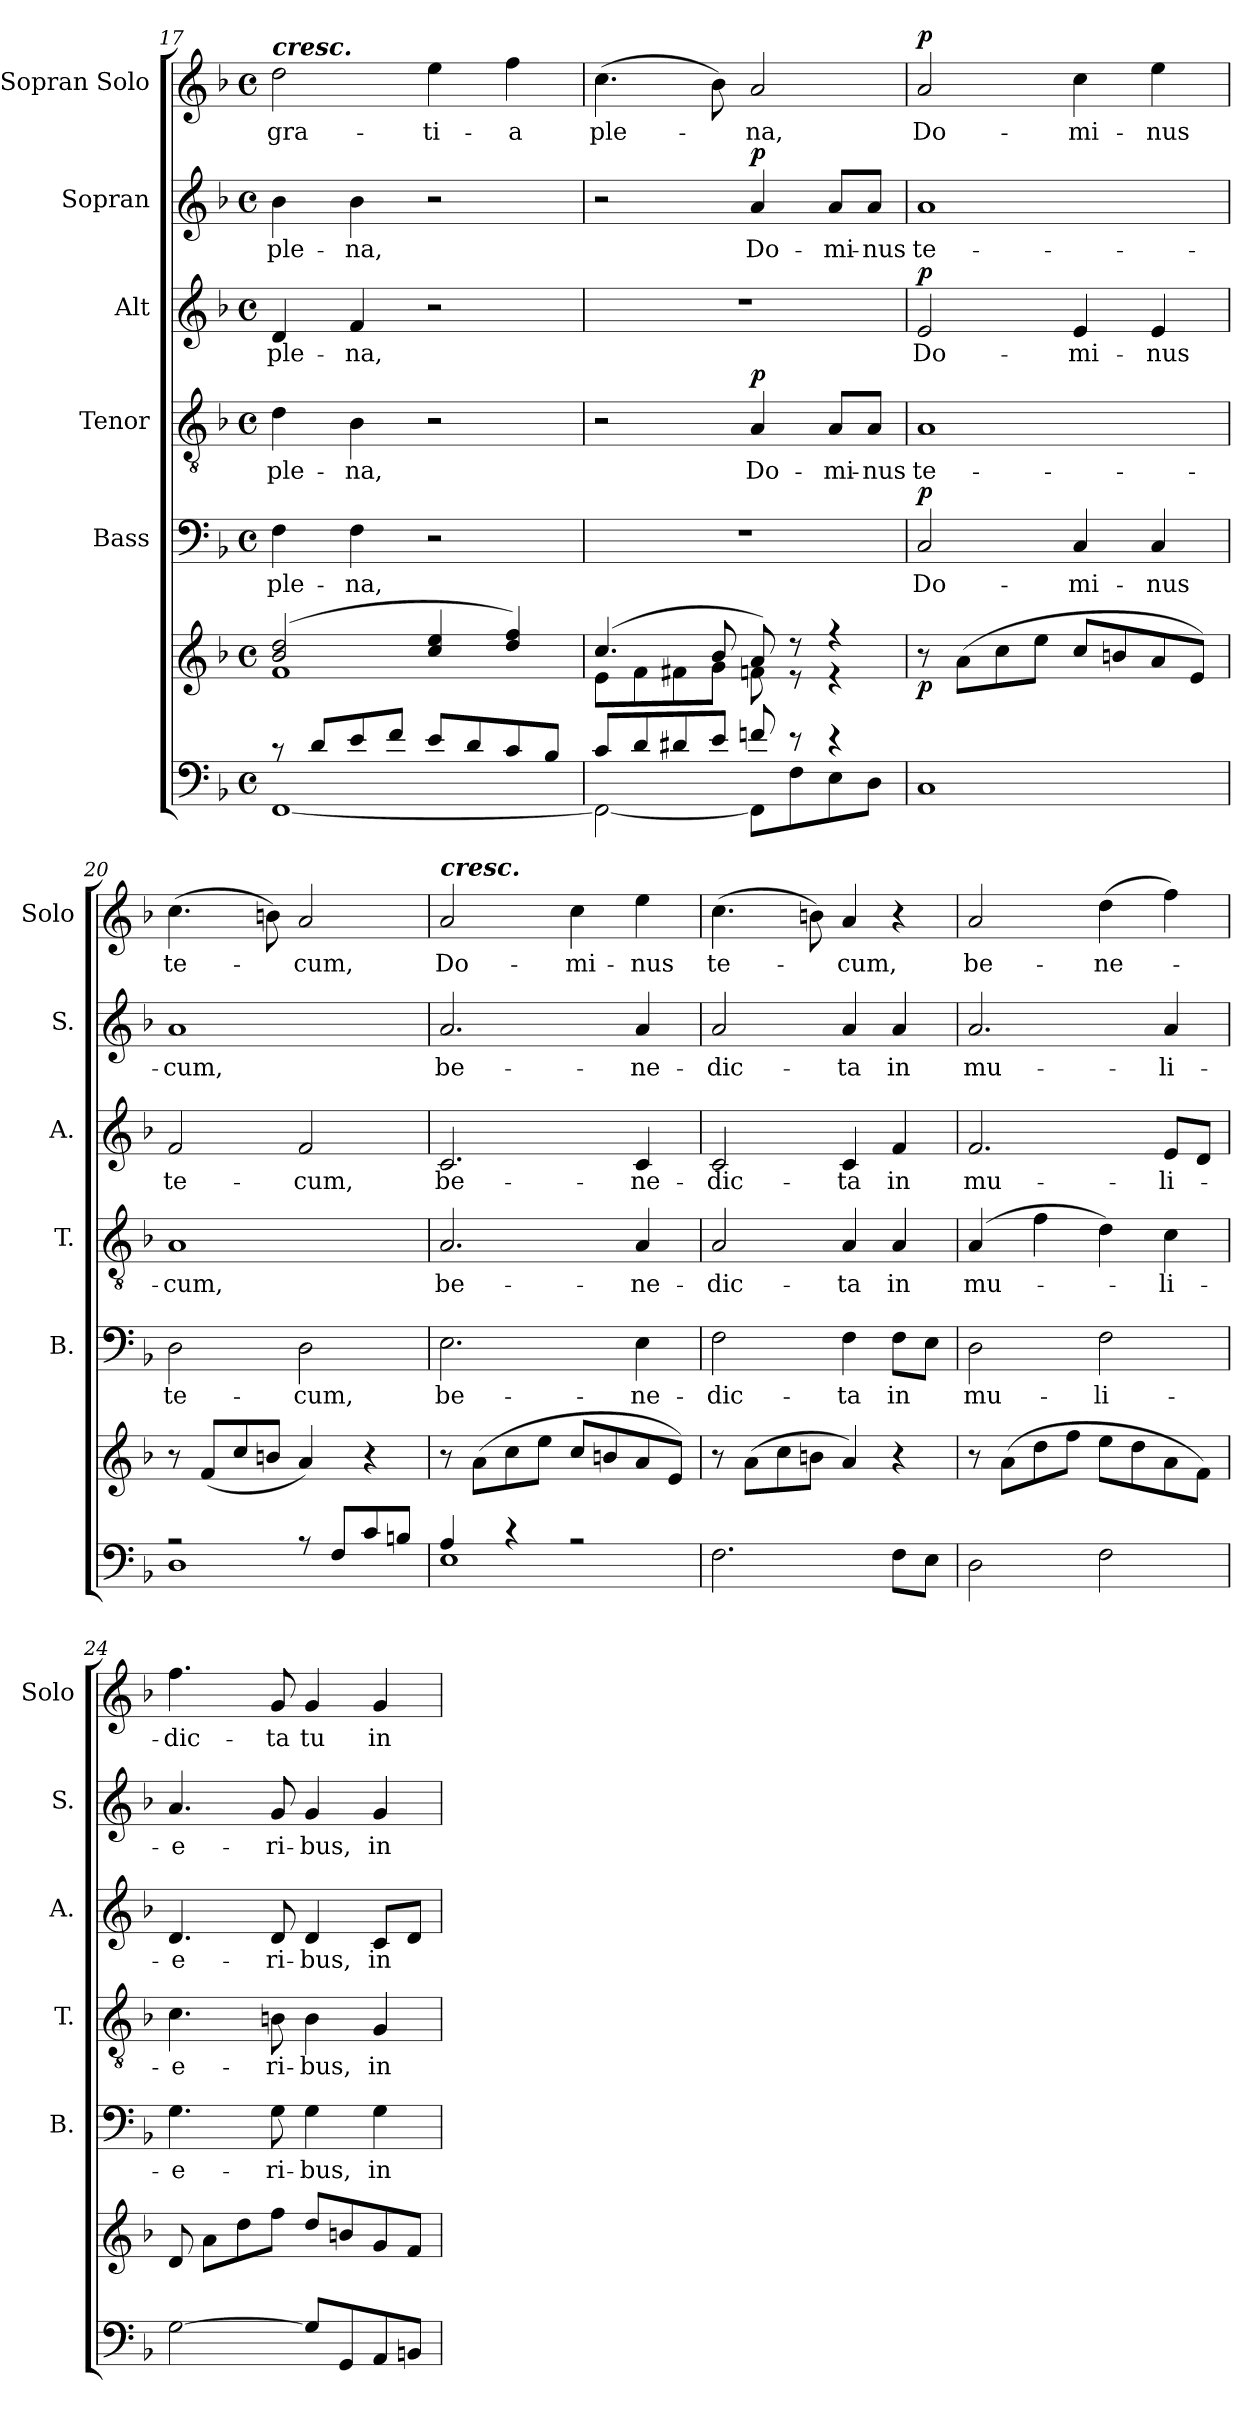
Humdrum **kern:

**kern	**kern	**dynam	**kern	**text	**dynam	**kern	**text	**dynam	**kern	**text	**dynam	**kern	**text	**dynam	**kern	**text	**dynam
*part6	*part6	*part6	*part5	*part5	*part5	*part4	*part4	*part4	*part3	*part3	*part3	*part2	*part2	*part2	*part1	*part1	*part1
*staff7	*staff6	*staff6/7	*staff5	*staff5	*staff5	*staff4	*staff4	*staff4	*staff3	*staff3	*staff3	*staff2	*staff2	*staff2	*staff1	*staff1	*staff1
*	*	*	*I"Bass	*	*	*I"Tenor	*	*	*I"Alt	*	*	*I"Sopran	*	*	*I"Sopran Solo	*	*
*	*	*	*I'B.	*	*	*I'T.	*	*	*I'A.	*	*	*I'S.	*	*	*I'Solo	*	*
*clefF4	*clefG2	*	*clefF4	*	*	*clefGv2	*	*	*clefG2	*	*	*clefG2	*	*	*clefG2	*	*
*k[b-]	*k[b-]	*	*k[b-]	*	*	*k[b-]	*	*	*k[b-]	*	*	*k[b-]	*	*	*k[b-]	*	*
*F:	*F:	*	*F:	*	*	*F:	*	*	*F:	*	*	*F:	*	*	*F:	*	*
*M4/4	*M4/4	*	*M4/4	*	*	*M4/4	*	*	*M4/4	*	*	*M4/4	*	*	*M4/4	*	*
*met(c)	*met(c)	*	*met(c)	*	*	*met(c)	*	*	*met(c)	*	*	*met(c)	*	*	*met(c)	*	*
=17	=17	=17	=17	=17	=17	=17	=17	=17	=17	=17	=17	=17	=17	=17	=17	=17	=17
*^	*^	*	*	*	*	*	*	*	*	*	*	*	*	*	*	*	*
!	!	!	!	!	!	!	!	!	!	!	!	!	!	!	!	!	!LO:TX:a:Bi:t=cresc.	!	!
!	!	!	!	!	!	!LO:LY:b	!	!	!LO:LY:b	!	!	!LO:LY:b	!	!	!LO:LY:b	!	!	!LO:LY:b	!
8rc	[<1FF	(2b-/ 2dd/	1f	.	4F\	ple-	.	4d\	ple-	.	4d/	ple-	.	4b-\	ple-	.	2dd\	gra-	.
8d/L	.	.	.	.	.	.	.	.	.	.	.	.	.	.	.	.	.	.	.
!	!	!	!	!	!	!LO:LY:b	!	!	!LO:LY:b	!	!	!LO:LY:b	!	!	!LO:LY:b	!	!	!	!
8e/	.	.	.	.	4F\	-na,	.	4B-\	-na,	.	4f/	-na,	.	4b-\	-na,	.	.	.	.
8f/J	.	.	.	.	.	.	.	.	.	.	.	.	.	.	.	.	.	.	.
!	!	!	!	!	!	!	!	!	!	!	!	!	!	!	!	!	!	!LO:LY:b	!
8e/L	.	4cc/ 4ee/	.	.	2r	.	.	2r	.	.	2r	.	.	2r	.	.	4ee\	-ti-	.
8d/	.	.	.	.	.	.	.	.	.	.	.	.	.	.	.	.	.	.	.
!	!	!	!	!	!	!	!	!	!	!	!	!	!	!	!	!	!	!LO:LY:b	!
8c/	.	4dd/ 4ff/)	.	.	.	.	.	.	.	.	.	.	.	.	.	.	4ff\	-a	.
8B-/J	.	.	.	.	.	.	.	.	.	.	.	.	.	.	.	.	.	.	.
!!LO:LB:g=z
=18	=18	=18	=18	=18	=18	=18	=18	=18	=18	=18	=18	=18	=18	=18	=18	=18	=18	=18	=18
!	!	!	!	!	!	!	!	!	!	!	!	!	!	!	!	!	!	!LO:LY:b	!
8c/L	2FF\_	(4.cc/	8e\L	.	1r	.	.	2r	.	.	1r	.	.	2r	.	.	(>4.cc\	ple-	.
8d/	.	.	8f\	.	.	.	.	.	.	.	.	.	.	.	.	.	.	.	.
8d#X/	.	.	8f#X\	.	.	.	.	.	.	.	.	.	.	.	.	.	.	.	.
8e/J	.	8b-/	8g\J	.	.	.	.	.	.	.	.	.	.	.	.	.	8b-\)	.	.
!	!	!	!	!	!	!	!	!	!LO:LY:b	!LO:DY:a	!	!	!	!	!LO:LY:b	!LO:DY:a	!	!LO:LY:b	!
8fn/	8FF\L]	8a/)	8fn\	.	.	.	.	4A/	Do-	p	.	.	.	4a/	Do-	p	2a/	-na,	.
8rd	8F\	8r	8r	.	.	.	.	.	.	.	.	.	.	.	.	.	.	.	.
!	!	!	!	!	!	!	!	!	!LO:LY:b	!	!	!	!	!	!LO:LY:b	!	!	!	!
4rd	8E\	4r	4r	.	.	.	.	8A/L	-mi-	.	.	.	.	8a/L	-mi-	.	.	.	.
!	!	!	!	!	!	!	!	!	!LO:LY:b	!	!	!	!	!	!LO:LY:b	!	!	!	!
.	8D\J	.	.	.	.	.	.	8A/J	-nus	.	.	.	.	8a/J	-nus	.	.	.	.
*	*	*v	*v	*	*	*	*	*	*	*	*	*	*	*	*	*	*	*	*
=19	=19	=19	=19	=19	=19	=19	=19	=19	=19	=19	=19	=19	=19	=19	=19	=19	=19	=19
!	!	!	!LO:DY:b	!	!LO:LY:b	!LO:DY:a	!	!LO:LY:b	!	!	!LO:LY:b	!LO:DY:a	!	!LO:LY:b	!	!	!LO:LY:b	!LO:DY:a
*v	*v	*	*	*	*	*	*	*	*	*	*	*	*	*	*	*	*	*
1C	8r	p	2C/	Do-	p	1A	te-	.	2e/	Do-	p	1a	te-	.	2a/	Do-	p
.	(>8a\L	.	.	.	.	.	.	.	.	.	.	.	.	.	.	.	.
.	8cc\	.	.	.	.	.	.	.	.	.	.	.	.	.	.	.	.
.	8ee\J	.	.	.	.	.	.	.	.	.	.	.	.	.	.	.	.
!	!	!	!	!LO:LY:b	!	!	!	!	!	!LO:LY:b	!	!	!	!	!	!LO:LY:b	!
.	8cc/L	.	4C/	-mi-	.	.	.	.	4e/	-mi-	.	.	.	.	4cc\	-mi-	.
.	8bn/	.	.	.	.	.	.	.	.	.	.	.	.	.	.	.	.
!	!	!	!	!LO:LY:b	!	!	!	!	!	!LO:LY:b	!	!	!	!	!	!LO:LY:b	!
.	8a/	.	4C/	-nus	.	.	.	.	4e/	-nus	.	.	.	.	4ee\	-nus	.
.	8e/J)	.	.	.	.	.	.	.	.	.	.	.	.	.	.	.	.
=20	=20	=20	=20	=20	=20	=20	=20	=20	=20	=20	=20	=20	=20	=20	=20	=20	=20
*^	*	*	*	*	*	*	*	*	*	*	*	*	*	*	*	*	*
!	!	!	!	!	!LO:LY:b	!	!	!LO:LY:b	!	!	!LO:LY:b	!	!	!LO:LY:b	!	!	!LO:LY:b	!
2rA	1D	8r	.	2D\	te-	.	1A	-cum,	.	2f/	te-	.	1a	-cum,	.	(>4.cc\	te-	.
.	.	(<8f/L	.	.	.	.	.	.	.	.	.	.	.	.	.	.	.	.
.	.	8cc/	.	.	.	.	.	.	.	.	.	.	.	.	.	.	.	.
.	.	8bn/J	.	.	.	.	.	.	.	.	.	.	.	.	.	8bn\)	.	.
!	!	!	!	!	!LO:LY:b	!	!	!	!	!	!LO:LY:b	!	!	!	!	!	!LO:LY:b	!
8rA	.	4a/)	.	2D\	-cum,	.	.	.	.	2f/	-cum,	.	.	.	.	2a/	-cum,	.
8F/L	.	.	.	.	.	.	.	.	.	.	.	.	.	.	.	.	.	.
8c/	.	4r	.	.	.	.	.	.	.	.	.	.	.	.	.	.	.	.
8Bn/J	.	.	.	.	.	.	.	.	.	.	.	.	.	.	.	.	.	.
=21	=21	=21	=21	=21	=21	=21	=21	=21	=21	=21	=21	=21	=21	=21	=21	=21	=21	=21
!	!	!	!	!	!	!	!	!	!	!	!	!	!	!	!	!LO:TX:a:Bi:t=cresc.	!	!
!	!	!	!	!	!LO:LY:b	!	!	!LO:LY:b	!	!	!LO:LY:b	!	!	!LO:LY:b	!	!	!LO:LY:b	!
4A/	1E	8r	.	2.E\	be-	.	2.A/	be-	.	2.c/	be-	.	2.a/	be-	.	2a/	Do-	.
.	.	(>8a\L	.	.	.	.	.	.	.	.	.	.	.	.	.	.	.	.
4rB	.	8cc\	.	.	.	.	.	.	.	.	.	.	.	.	.	.	.	.
.	.	8ee\J	.	.	.	.	.	.	.	.	.	.	.	.	.	.	.	.
!	!	!	!	!	!	!	!	!	!	!	!	!	!	!	!	!	!LO:LY:b	!
2rA	.	8cc/L	.	.	.	.	.	.	.	.	.	.	.	.	.	4cc\	-mi-	.
.	.	8bn/	.	.	.	.	.	.	.	.	.	.	.	.	.	.	.	.
!	!	!	!	!	!LO:LY:b	!	!	!LO:LY:b	!	!	!LO:LY:b	!	!	!LO:LY:b	!	!	!LO:LY:b	!
.	.	8a/	.	4E\	-ne-	.	4A/	-ne-	.	4c/	-ne-	.	4a/	-ne-	.	4ee\	-nus	.
.	.	8e/J)	.	.	.	.	.	.	.	.	.	.	.	.	.	.	.	.
*v	*v	*	*	*	*	*	*	*	*	*	*	*	*	*	*	*	*	*
=22	=22	=22	=22	=22	=22	=22	=22	=22	=22	=22	=22	=22	=22	=22	=22	=22	=22
!	!	!	!	!LO:LY:b	!	!	!LO:LY:b	!	!	!LO:LY:b	!	!	!LO:LY:b	!	!	!LO:LY:b	!
2.F\	8r	.	2F\	-dic-	.	2A/	-dic-	.	2c/	-dic-	.	2a/	-dic-	.	(>4.cc\	te-	.
.	(>8a\L	.	.	.	.	.	.	.	.	.	.	.	.	.	.	.	.
.	8cc\	.	.	.	.	.	.	.	.	.	.	.	.	.	.	.	.
.	8bn\J	.	.	.	.	.	.	.	.	.	.	.	.	.	8bn\)	.	.
!	!	!	!	!LO:LY:b	!	!	!LO:LY:b	!	!	!LO:LY:b	!	!	!LO:LY:b	!	!	!LO:LY:b	!
.	4a/)	.	4F\	-ta	.	4A/	-ta	.	4c/	-ta	.	4a/	-ta	.	4a/	-cum,	.
!	!	!	!	!LO:LY:b	!	!	!LO:LY:b	!	!	!LO:LY:b	!	!	!LO:LY:b	!	!	!	!
8F\L	4r	.	8F\L	in	.	4A/	in	.	4f/	in	.	4a/	in	.	4r	.	.
8E\J	.	.	8E\J	.	.	.	.	.	.	.	.	.	.	.	.	.	.
=23	=23	=23	=23	=23	=23	=23	=23	=23	=23	=23	=23	=23	=23	=23	=23	=23	=23
!	!	!	!	!LO:LY:b	!	!	!LO:LY:b	!	!	!LO:LY:b	!	!	!LO:LY:b	!	!	!LO:LY:b	!
2D\	8r	.	2D\	mu-	.	(4A/	mu-	.	2.f/	mu-	.	2.a/	mu-	.	2a/	be-	.
.	(>8a\L	.	.	.	.	.	.	.	.	.	.	.	.	.	.	.	.
.	8dd\	.	.	.	.	4f\	.	.	.	.	.	.	.	.	.	.	.
.	8ff\J	.	.	.	.	.	.	.	.	.	.	.	.	.	.	.	.
!	!	!	!	!LO:LY:b	!	!	!	!	!	!	!	!	!	!	!	!LO:LY:b	!
2F\	8ee\L	.	2F\	-li-	.	4d\)	.	.	.	.	.	.	.	.	(>4dd\	-ne-	.
.	8dd\	.	.	.	.	.	.	.	.	.	.	.	.	.	.	.	.
!	!	!	!	!	!	!	!LO:LY:b	!	!	!LO:LY:b	!	!	!LO:LY:b	!	!	!	!
.	8a\	.	.	.	.	4c\	-li-	.	8e/L	-li-	.	4a/	-li-	.	4ff\)	.	.
.	8f\J)	.	.	.	.	.	.	.	8d/J	.	.	.	.	.	.	.	.
!!LO:PB:g=z
=24	=24	=24	=24	=24	=24	=24	=24	=24	=24	=24	=24	=24	=24	=24	=24	=24	=24
!	!	!	!	!LO:LY:b	!	!	!LO:LY:b	!	!	!LO:LY:b	!	!	!LO:LY:b	!	!	!LO:LY:b	!
[2G\	8d/	.	4.G\	-e-	.	4.c\	-e-	.	4.d/	-e-	.	4.a/	-e-	.	4.ff\	-dic-	.
.	8a\L	.	.	.	.	.	.	.	.	.	.	.	.	.	.	.	.
.	8dd\	.	.	.	.	.	.	.	.	.	.	.	.	.	.	.	.
!	!	!	!	!LO:LY:b	!	!	!LO:LY:b	!	!	!LO:LY:b	!	!	!LO:LY:b	!	!	!LO:LY:b	!
.	8ff\J	.	8G\	-ri-	.	8Bn\	-ri-	.	8d/	-ri-	.	8g/	-ri-	.	8g/	-ta	.
!	!	!	!	!LO:LY:b	!	!	!LO:LY:b	!	!	!LO:LY:b	!	!	!LO:LY:b	!	!	!LO:LY:b	!
8G/L]	8dd/L	.	4G\	-bus,	.	4B\	-bus,	.	4d/	-bus,	.	4g/	-bus,	.	4g/	tu	.
8GG/	8bn/	.	.	.	.	.	.	.	.	.	.	.	.	.	.	.	.
!	!	!	!	!LO:LY:b	!	!	!LO:LY:b	!	!	!LO:LY:b	!	!	!LO:LY:b	!	!	!LO:LY:b	!
8AA/	8g/	.	4G\	in	.	4G/	in	.	8c/L	in	.	4g/	in	.	4g/	in	.
8BBn/J	8f/J	.	.	.	.	.	.	.	8d/J	.	.	.	.	.	.	.	.
=	=	=	=	=	=	=	=	=	=	=	=	=	=	=	=	=	=
*-	*-	*-	*-	*-	*-	*-	*-	*-	*-	*-	*-	*-	*-	*-	*-	*-	*-
